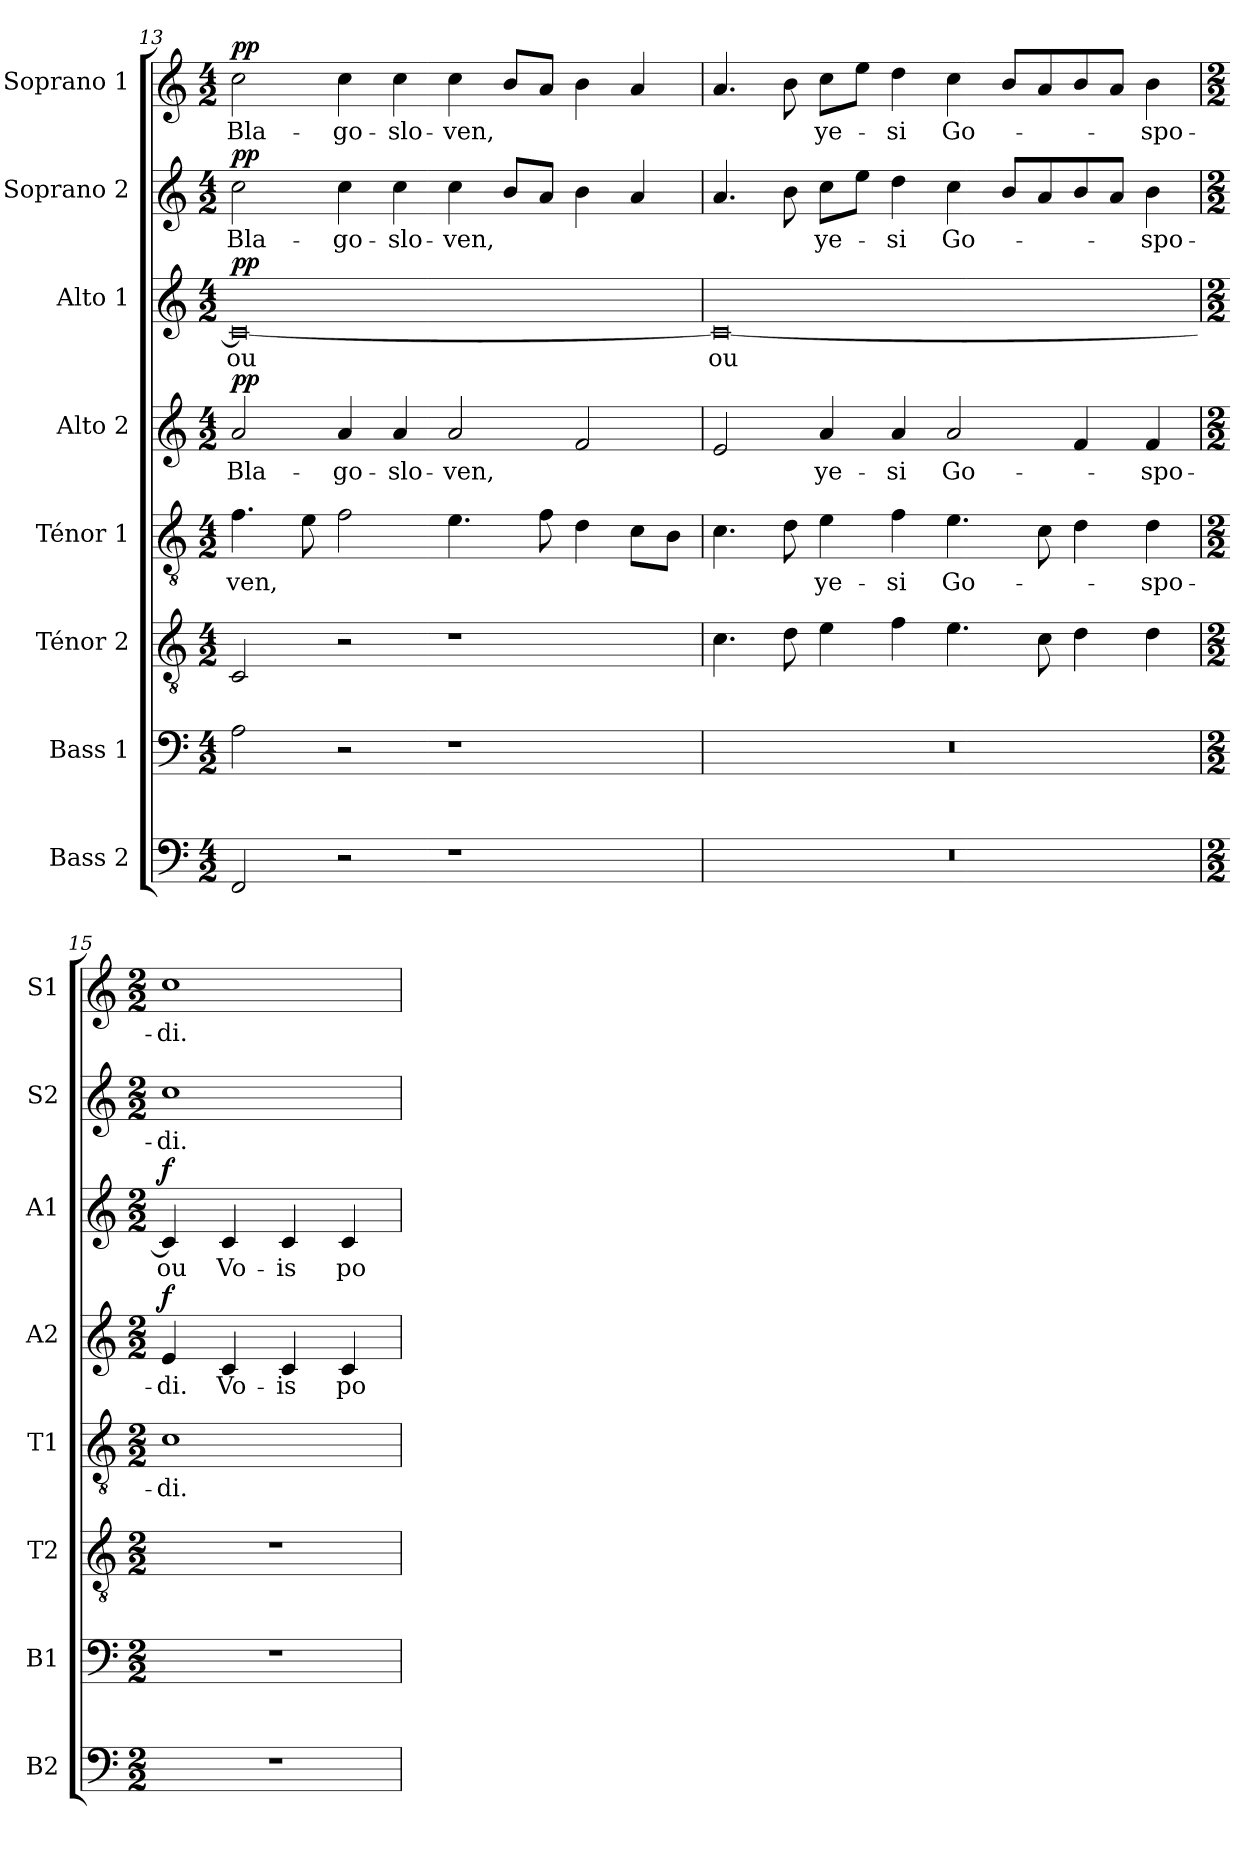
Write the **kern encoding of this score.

**kern	**kern	**kern	**kern	**text	**kern	**text	**dynam	**kern	**text	**dynam	**kern	**text	**dynam	**kern	**text	**dynam
*part8	*part7	*part6	*part5	*part5	*part4	*part4	*part4	*part3	*part3	*part3	*part2	*part2	*part2	*part1	*part1	*part1
*staff8	*staff7	*staff6	*staff5	*staff5	*staff4	*staff4	*staff4	*staff3	*staff3	*staff3	*staff2	*staff2	*staff2	*staff1	*staff1	*staff1
*I"Bass 2	*I"Bass 1	*I"Ténor 2	*I"Ténor 1	*	*I"Alto 2	*	*	*I"Alto 1	*	*	*I"Soprano 2	*	*	*I"Soprano 1	*	*
*I'B2	*I'B1	*I'T2	*I'T1	*	*I'A2	*	*	*I'A1	*	*	*I'S2	*	*	*I'S1	*	*
*clefF4	*clefF4	*clefGv2	*clefGv2	*	*clefG2	*	*	*clefG2	*	*	*clefG2	*	*	*clefG2	*	*
*k[]	*k[]	*k[]	*k[]	*	*k[]	*	*	*k[]	*	*	*k[]	*	*	*k[]	*	*
*M4/2	*M4/2	*M4/2	*M4/2	*	*M4/2	*	*	*M4/2	*	*	*M4/2	*	*	*M4/2	*	*
=13	=13	=13	=13	=13	=13	=13	=13	=13	=13	=13	=13	=13	=13	=13	=13	=13
!	!	!	!	!LO:LY:b	!	!LO:LY:b	!LO:DY:a	!	!LO:LY:b	!LO:DY:a	!	!LO:LY:b	!LO:DY:a	!	!LO:LY:b	!LO:DY:a
2FF/	2A\	2C/	4.f\	-ven,	2a/	Bla-	pp	0c_	ou	pp	2cc\	Bla-	pp	2cc\	Bla-	pp
.	.	.	8e\	.	.	.	.	.	.	.	.	.	.	.	.	.
!	!	!	!	!	!	!LO:LY:b	!	!	!	!	!	!LO:LY:b	!	!	!LO:LY:b	!
2r	2r	2r	2f\	.	4a/	-go-	.	.	.	.	4cc\	-go-	.	4cc\	-go-	.
!	!	!	!	!	!	!LO:LY:b	!	!	!	!	!	!LO:LY:b	!	!	!LO:LY:b	!
.	.	.	.	.	4a/	-slo-	.	.	.	.	4cc\	-slo-	.	4cc\	-slo-	.
!	!	!	!	!	!	!LO:LY:b	!	!	!	!	!	!LO:LY:b	!	!	!LO:LY:b	!
1r	1r	1r	4.e\	.	2a/	-ven,	.	.	.	.	4cc\	-ven,	.	4cc\	-ven,	.
.	.	.	.	.	.	.	.	.	.	.	8b/L	.	.	8b/L	.	.
.	.	.	8f\	.	.	.	.	.	.	.	8a/J	.	.	8a/J	.	.
.	.	.	4d\	.	2f/	.	.	.	.	.	4b\	.	.	4b\	.	.
.	.	.	8c\L	.	.	.	.	.	.	.	4a/	.	.	4a/	.	.
.	.	.	8B\J	.	.	.	.	.	.	.	.	.	.	.	.	.
=14	=14	=14	=14	=14	=14	=14	=14	=14	=14	=14	=14	=14	=14	=14	=14	=14
!	!	!	!	!	!	!	!	!	!LO:LY:b	!	!	!	!	!	!	!
0r	0r	4.c\	4.c\	.	2e/	.	.	0c_	ou	.	4.a/	.	.	4.a/	.	.
.	.	8d\	8d\	.	.	.	.	.	.	.	8b\	.	.	8b\	.	.
!	!	!	!	!LO:LY:b	!	!LO:LY:b	!	!	!	!	!	!LO:LY:b	!	!	!LO:LY:b	!
.	.	4e\	4e\	ye-	4a/	ye-	.	.	.	.	8cc\L	ye-	.	8cc\L	ye-	.
.	.	.	.	.	.	.	.	.	.	.	8ee\J	.	.	8ee\J	.	.
!	!	!	!	!LO:LY:b	!	!LO:LY:b	!	!	!	!	!	!LO:LY:b	!	!	!LO:LY:b	!
.	.	4f\	4f\	-si	4a/	-si	.	.	.	.	4dd\	-si	.	4dd\	-si	.
!	!	!	!	!LO:LY:b	!	!LO:LY:b	!	!	!	!	!	!LO:LY:b	!	!	!LO:LY:b	!
.	.	4.e\	4.e\	Go-	2a/	Go-	.	.	.	.	4cc\	Go-	.	4cc\	Go-	.
.	.	.	.	.	.	.	.	.	.	.	8b/L	.	.	8b/L	.	.
.	.	8c\	8c\	.	.	.	.	.	.	.	8a/	.	.	8a/	.	.
.	.	4d\	4d\	.	4f/	.	.	.	.	.	8b/	.	.	8b/	.	.
.	.	.	.	.	.	.	.	.	.	.	8a/J	.	.	8a/J	.	.
!	!	!	!	!LO:LY:b	!	!LO:LY:b	!	!	!	!	!	!LO:LY:b	!	!	!LO:LY:b	!
.	.	4d\	4d\	-spo-	4f/	-spo-	.	.	.	.	4b\	-spo-	.	4b\	-spo-	.
=15	=15	=15	=15	=15	=15	=15	=15	=15	=15	=15	=15	=15	=15	=15	=15	=15
*M2/2	*M2/2	*M2/2	*M2/2	*	*M2/2	*	*	*M2/2	*	*	*M2/2	*	*	*M2/2	*	*
!	!	!	!	!LO:LY:b	!	!LO:LY:b	!LO:DY:a	!	!LO:LY:b	!LO:DY:a	!	!LO:LY:b	!	!	!LO:LY:b	!
1r	1r	1r	1c	-di.	4e/	-di.	f	4c/]	ou	f	1cc	-di.	.	1cc	-di.	.
!	!	!	!	!	!	!LO:LY:b	!	!	!LO:LY:b	!	!	!	!	!	!	!
.	.	.	.	.	4c/	Vo-	.	4c/	Vo-	.	.	.	.	.	.	.
!	!	!	!	!	!	!LO:LY:b	!	!	!LO:LY:b	!	!	!	!	!	!	!
.	.	.	.	.	4c/	-is	.	4c/	-is	.	.	.	.	.	.	.
!	!	!	!	!	!	!LO:LY:b	!	!	!LO:LY:b	!	!	!	!	!	!	!
.	.	.	.	.	4c/	po-	.	4c/	po-	.	.	.	.	.	.	.
=	=	=	=	=	=	=	=	=	=	=	=	=	=	=	=	=
*-	*-	*-	*-	*-	*-	*-	*-	*-	*-	*-	*-	*-	*-	*-	*-	*-
